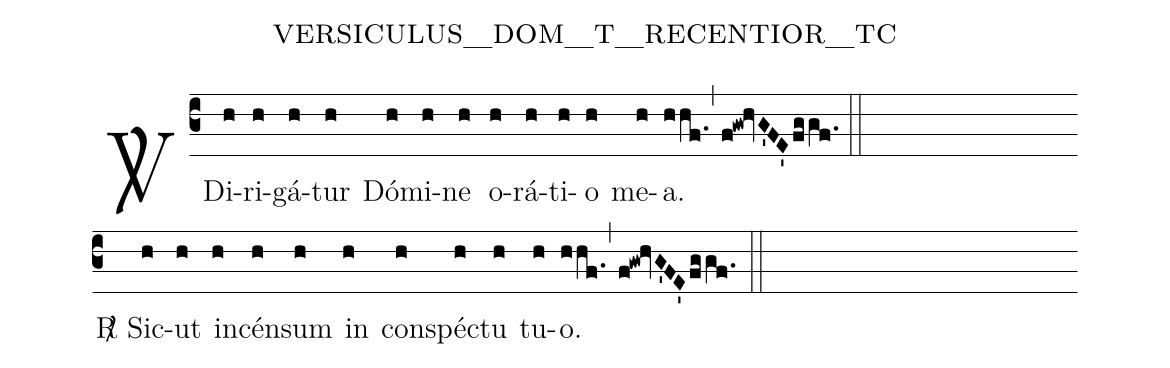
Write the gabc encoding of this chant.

name:versiculus_dom_t_recentior_tc;
%%
(c3) <sp>V/</sp> Di(h)ri(h)gá(h)tur(h) Dó(h)mi(h)ne(h) o(h)rá(h)ti(h)o(h) me(h)a.(h/hf.,f!gw!hvG'FE'fg/gf.) (::) (Z-)

<sp>R/</sp> Sic(h)ut(h) in(h)cén(h)sum(h) in(h) con(h)spé(h)ctu(h) tu(h)o.(h/hf.,f!gw!hvG'FE'fg/gf.) (::)
